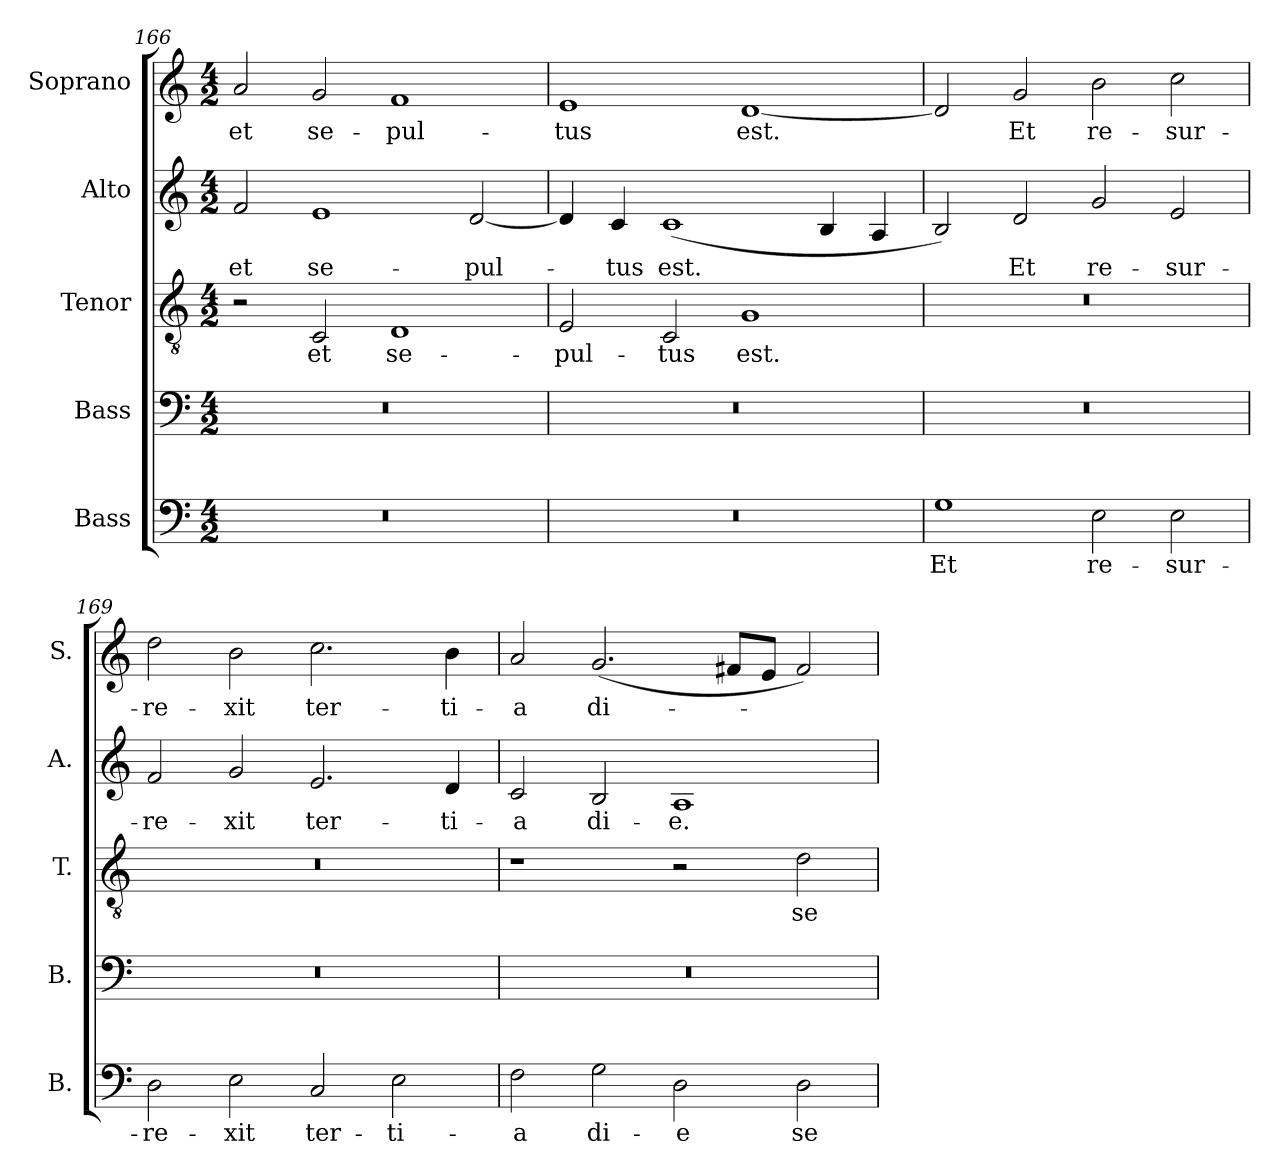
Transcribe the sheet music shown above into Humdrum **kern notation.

**kern	**text	**kern	**kern	**text	**kern	**text	**kern	**text
*part5	*part5	*part4	*part3	*part3	*part2	*part2	*part1	*part1
*staff5	*staff5	*staff4	*staff3	*staff3	*staff2	*staff2	*staff1	*staff1
*I"Bass	*	*I"Bass	*I"Tenor	*	*I"Alto	*	*I"Soprano	*
*I'B.	*	*I'B.	*I'T.	*	*I'A.	*	*I'S.	*
*clefF4	*	*clefF4	*clefGv2	*	*clefG2	*	*clefG2	*
*	*	*	*ITrd7c12	*	*	*	*	*
*k[]	*	*k[]	*k[]	*	*k[]	*	*k[]	*
*C:	*	*C:	*C:	*	*C:	*	*C:	*
*M4/2	*	*M4/2	*M4/2	*	*M4/2	*	*M4/2	*
=166	=166	=166	=166	=166	=166	=166	=166	=166
!LO:N:vis=1	!	!LO:N:vis=1	!	!	!	!	!	!
!	!	!	!	!	!	!LO:LY:b:color=#000000	!	!
!	!	!	!	!	!	!	!	!LO:LY:b:color=#000000
0r	.	0r	2r	.	2fi/	et	2ai/	et
!	!	!	!	!LO:LY:b:color=#000000	!	!	!	!
!	!	!	!	!	!	!LO:LY:b:color=#000000	!	!
!	!	!	!	!	!	!	!	!LO:LY:b:color=#000000
.	.	.	2CCi/	et	1ei	se-	2gi/	se-
!	!	!	!	!LO:LY:b:color=#000000	!	!	!	!
!	!	!	!	!	!	!	!	!LO:LY:b:color=#000000
.	.	.	1DDi	se-	.	.	1fi	-pul-
!	!	!	!	!	!	!LO:LY:b:color=#000000	!	!
.	.	.	.	.	[2di/	-pul-	.	.
!!LO:PB:g=z
=167	=167	=167	=167	=167	=167	=167	=167	=167
!LO:N:vis=1	!	!LO:N:vis=1	!	!	!	!	!	!
!	!	!	!	!LO:LY:b:color=#000000	!	!	!	!
!	!	!	!	!	!	!	!	!LO:LY:b:color=#000000
0r	.	0r	2EEi/	-pul-	4di/]	.	1ei	-tus
!	!	!	!	!	!	!LO:LY:b:color=#000000	!	!
.	.	.	.	.	4ci/	-tus	.	.
!	!	!	!	!LO:LY:b:color=#000000	!	!	!	!
!	!	!	!	!	!	!LO:LY:b:color=#000000	!	!
.	.	.	2CCi/	-tus	(1ci	est.	.	.
!	!	!	!	!LO:LY:b:color=#000000	!	!	!	!
!	!	!	!	!	!	!	!	!LO:LY:b:color=#000000
.	.	.	1GGi	est.	.	.	[1di	est.
.	.	.	.	.	4Bi/	.	.	.
.	.	.	.	.	4Ai/	.	.	.
=168	=168	=168	=168	=168	=168	=168	=168	=168
!	!LO:LY:b:color=#000000	!LO:N:vis=1	!LO:N:vis=1	!	!	!	!	!
1Gi	Et	0r	0r	.	2Bi/)	.	2di/]	.
!	!	!	!	!	!	!LO:LY:b:color=#000000	!	!
!	!	!	!	!	!	!	!	!LO:LY:b:color=#000000
.	.	.	.	.	2di/	Et	2gi/	Et
!	!LO:LY:b:color=#000000	!	!	!	!	!	!	!
!	!	!	!	!	!	!LO:LY:b:color=#000000	!	!
!	!	!	!	!	!	!	!	!LO:LY:b:color=#000000
2Ei\	re-	.	.	.	2gi/	re-	2bi\	re-
!	!LO:LY:b:color=#000000	!	!	!	!	!	!	!
!	!	!	!	!	!	!LO:LY:b:color=#000000	!	!
!	!	!	!	!	!	!	!	!LO:LY:b:color=#000000
2Ei\	-sur-	.	.	.	2ei/	-sur-	2cci\	-sur-
=169	=169	=169	=169	=169	=169	=169	=169	=169
!	!LO:LY:b:color=#000000	!LO:N:vis=1	!LO:N:vis=1	!	!	!	!	!
!	!	!	!	!	!	!LO:LY:b:color=#000000	!	!
!	!	!	!	!	!	!	!	!LO:LY:b:color=#000000
2Di\	-re-	0r	0r	.	2fi/	-re-	2ddi\	-re-
!	!LO:LY:b:color=#000000	!	!	!	!	!	!	!
!	!	!	!	!	!	!LO:LY:b:color=#000000	!	!
!	!	!	!	!	!	!	!	!LO:LY:b:color=#000000
2Ei\	-xit	.	.	.	2gi/	-xit	2bi\	-xit
!	!LO:LY:b:color=#000000	!	!	!	!	!	!	!
!	!	!	!	!	!	!LO:LY:b:color=#000000	!	!
!	!	!	!	!	!	!	!	!LO:LY:b:color=#000000
2Ci/	ter-	.	.	.	2.ei/	ter-	2.cci\	ter-
!	!LO:LY:b:color=#000000	!	!	!	!	!	!	!
2Ei\	-ti-	.	.	.	.	.	.	.
!	!	!	!	!	!	!LO:LY:b:color=#000000	!	!
!	!	!	!	!	!	!	!	!LO:LY:b:color=#000000
.	.	.	.	.	4di/	-ti-	4bi\	-ti-
=170	=170	=170	=170	=170	=170	=170	=170	=170
!	!LO:LY:b:color=#000000	!LO:N:vis=1	!	!	!	!	!	!
!	!	!	!	!	!	!LO:LY:b:color=#000000	!	!
!	!	!	!	!	!	!	!	!LO:LY:b:color=#000000
2Fi\	-a	0r	1r	.	2ci/	-a	2ai/	-a
!	!LO:LY:b:color=#000000	!	!	!	!	!	!	!
!	!	!	!	!	!	!LO:LY:b:color=#000000	!	!
!	!	!	!	!	!	!	!	!LO:LY:b:color=#000000
2Gi\	di-	.	.	.	2Bi/	di-	(2.gi/	di-
!	!LO:LY:b:color=#000000	!	!	!	!	!	!	!
!	!	!	!	!	!	!LO:LY:b:color=#000000	!	!
2Di\	-e	.	2r	.	1Ai	-e.	.	.
.	.	.	.	.	.	.	8f#Xi/L	.
.	.	.	.	.	.	.	8ei/J	.
!	!LO:LY:b:color=#000000	!	!	!	!	!	!	!
!	!	!	!	!LO:LY:b:color=#000000	!	!	!	!
2Di\	se-	.	2Di\	se-	.	.	2f#i/)	.
=	=	=	=	=	=	=	=	=
*-	*-	*-	*-	*-	*-	*-	*-	*-
